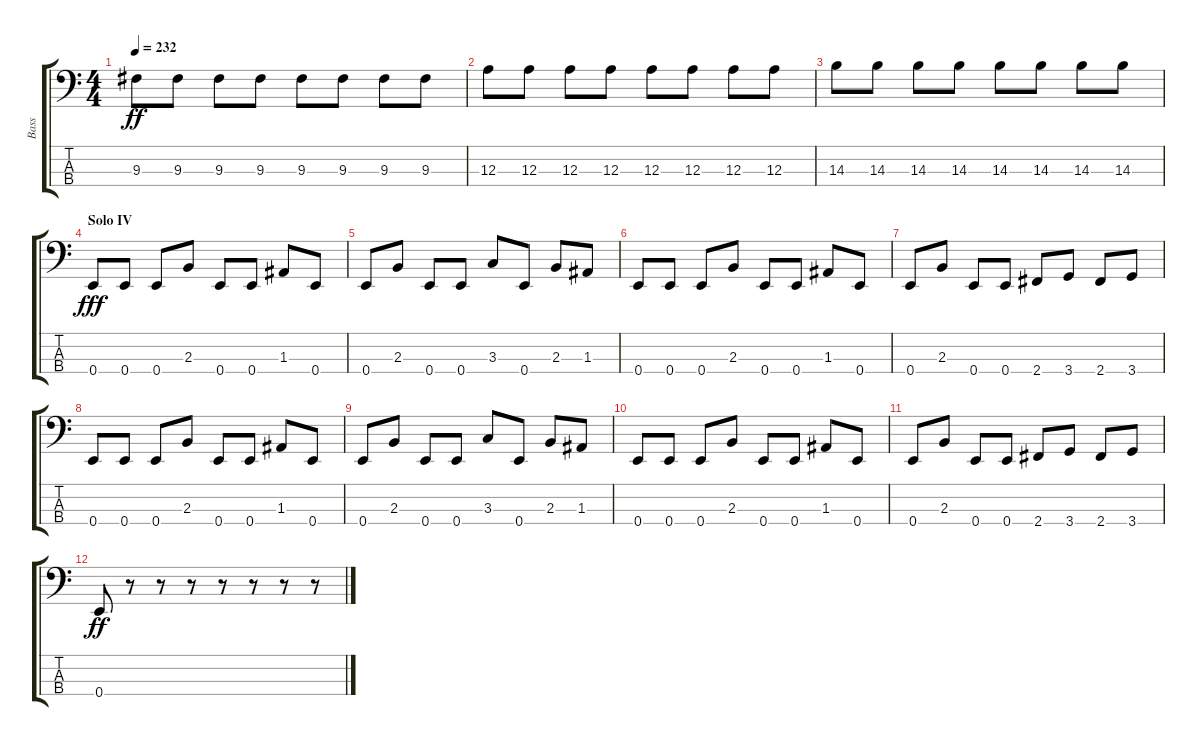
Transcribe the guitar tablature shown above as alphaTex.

\track ("Bass" "Bass") {instrument electricbassfinger}
\staff {score tabs}
\tuning (G2 D2 A1 E1) {hide}
\ts (4 4)
\tempo 232
\clef f4
\ks c
9.3.8{dy ff} 9.3.8 9.3.8 9.3.8 9.3.8 9.3.8 9.3.8 9.3.8 |
12.3.8 12.3.8 12.3.8 12.3.8 12.3.8 12.3.8 12.3.8 12.3.8 |
14.3.8 14.3.8 14.3.8 14.3.8 14.3.8 14.3.8 14.3.8 14.3.8 |
\section ("" "Solo IV")
0.4.8{dy fff} 0.4.8 0.4.8 2.3.8 0.4.8 0.4.8 1.3.8 0.4.8 |
0.4.8 2.3.8 0.4.8 0.4.8 3.3.8 0.4.8 2.3.8 1.3.8 |
0.4.8 0.4.8 0.4.8 2.3.8 0.4.8 0.4.8 1.3.8 0.4.8 |
0.4.8 2.3.8 0.4.8 0.4.8 2.4.8 3.4.8 2.4.8 3.4.8 |
0.4.8 0.4.8 0.4.8 2.3.8 0.4.8 0.4.8 1.3.8 0.4.8 |
0.4.8 2.3.8 0.4.8 0.4.8 3.3.8 0.4.8 2.3.8 1.3.8 |
0.4.8 0.4.8 0.4.8 2.3.8 0.4.8 0.4.8 1.3.8 0.4.8 |
0.4.8 2.3.8 0.4.8 0.4.8 2.4.8 3.4.8 2.4.8 3.4.8 |
0.4.8{dy ff} r.8 r.8 r.8 r.8 r.8 r.8 r.8
